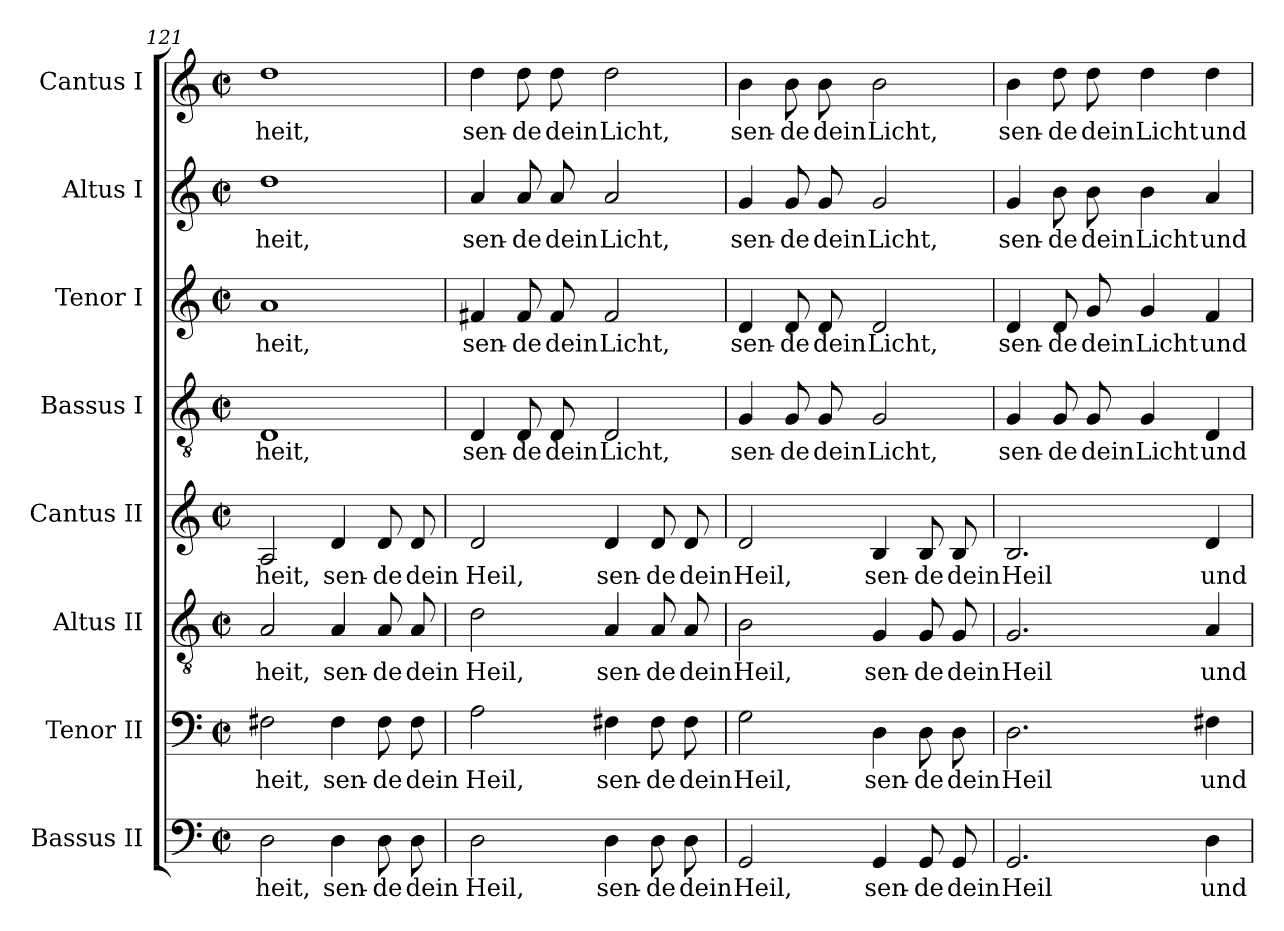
**kern	**text	**kern	**text	**kern	**text	**kern	**text	**kern	**text	**kern	**text	**kern	**text	**kern	**text
*part8	*part8	*part7	*part7	*part6	*part6	*part5	*part5	*part4	*part4	*part3	*part3	*part2	*part2	*part1	*part1
*staff8	*staff8	*staff7	*staff7	*staff6	*staff6	*staff5	*staff5	*staff4	*staff4	*staff3	*staff3	*staff2	*staff2	*staff1	*staff1
*I"Bassus II	*	*I"Tenor II	*	*I"Altus II	*	*I"Cantus II	*	*I"Bassus I	*	*I"Tenor I	*	*I"Altus I	*	*I"Cantus I	*
*I'B2	*	*I'T2	*	*I'A2	*	*I'C2	*	*I'B1	*	*I'T1	*	*I'A1	*	*I'C1	*
*clefF4	*	*clefF4	*	*clefGv2	*	*clefG2	*	*clefGv2	*	*clefG2	*	*clefG2	*	*clefG2	*
*k[]	*	*k[]	*	*k[]	*	*k[]	*	*k[]	*	*k[]	*	*k[]	*	*k[]	*
*C:	*	*C:	*	*C:	*	*C:	*	*C:	*	*C:	*	*C:	*	*C:	*
*M2/2	*	*M2/2	*	*M2/2	*	*M2/2	*	*M2/2	*	*M2/2	*	*M2/2	*	*M2/2	*
*met(c|)	*	*met(c|)	*	*met(c|)	*	*met(c|)	*	*met(c|)	*	*met(c|)	*	*met(c|)	*	*met(c|)	*
=121	=121	=121	=121	=121	=121	=121	=121	=121	=121	=121	=121	=121	=121	=121	=121
!	!LO:LY:b	!	!	!	!	!	!	!	!	!	!	!	!	!	!
!	!	!	!LO:LY:b	!	!	!	!	!	!	!	!	!	!	!	!
!	!	!	!	!	!LO:LY:b	!	!	!	!	!	!	!	!	!	!
!	!	!	!	!	!	!	!LO:LY:b	!	!	!	!	!	!	!	!
!	!	!	!	!	!	!	!	!	!LO:LY:b	!	!	!	!	!	!
!	!	!	!	!	!	!	!	!	!	!	!LO:LY:b	!	!	!	!
!	!	!	!	!	!	!	!	!	!	!	!	!	!LO:LY:b	!	!
!	!	!	!	!	!	!	!	!	!	!	!	!	!	!	!LO:LY:b
2D\	-heit,	2F#X\	-heit,	2A/	-heit,	2A/	-heit,	1D	-heit,	1a	-heit,	1dd	-heit,	1dd	-heit,
!	!LO:LY:b	!	!	!	!	!	!	!	!	!	!	!	!	!	!
!	!	!	!LO:LY:b	!	!	!	!	!	!	!	!	!	!	!	!
!	!	!	!	!	!LO:LY:b	!	!	!	!	!	!	!	!	!	!
!	!	!	!	!	!	!	!LO:LY:b	!	!	!	!	!	!	!	!
4D\	sen-	4F#\	sen-	4A/	sen-	4d/	sen-	.	.	.	.	.	.	.	.
!	!LO:LY:b	!	!	!	!	!	!	!	!	!	!	!	!	!	!
!	!	!	!LO:LY:b	!	!	!	!	!	!	!	!	!	!	!	!
!	!	!	!	!	!LO:LY:b	!	!	!	!	!	!	!	!	!	!
!	!	!	!	!	!	!	!LO:LY:b	!	!	!	!	!	!	!	!
8D\	-de	8F#\	-de	8A/	-de	8d/	-de	.	.	.	.	.	.	.	.
!	!LO:LY:b	!	!	!	!	!	!	!	!	!	!	!	!	!	!
!	!	!	!LO:LY:b	!	!	!	!	!	!	!	!	!	!	!	!
!	!	!	!	!	!LO:LY:b	!	!	!	!	!	!	!	!	!	!
!	!	!	!	!	!	!	!LO:LY:b	!	!	!	!	!	!	!	!
8D\	dein	8F#\	dein	8A/	dein	8d/	dein	.	.	.	.	.	.	.	.
=122	=122	=122	=122	=122	=122	=122	=122	=122	=122	=122	=122	=122	=122	=122	=122
!	!LO:LY:b	!	!	!	!	!	!	!	!	!	!	!	!	!	!
!	!	!	!LO:LY:b	!	!	!	!	!	!	!	!	!	!	!	!
!	!	!	!	!	!LO:LY:b	!	!	!	!	!	!	!	!	!	!
!	!	!	!	!	!	!	!LO:LY:b	!	!	!	!	!	!	!	!
!	!	!	!	!	!	!	!	!	!LO:LY:b	!	!	!	!	!	!
!	!	!	!	!	!	!	!	!	!	!	!LO:LY:b	!	!	!	!
!	!	!	!	!	!	!	!	!	!	!	!	!	!LO:LY:b	!	!
!	!	!	!	!	!	!	!	!	!	!	!	!	!	!	!LO:LY:b
2D\	Heil,	2A\	Heil,	2d\	Heil,	2d/	Heil,	4D/	sen-	4f#X/	sen-	4a/	sen-	4dd\	sen-
!	!	!	!	!	!	!	!	!	!LO:LY:b	!	!	!	!	!	!
!	!	!	!	!	!	!	!	!	!	!	!LO:LY:b	!	!	!	!
!	!	!	!	!	!	!	!	!	!	!	!	!	!LO:LY:b	!	!
!	!	!	!	!	!	!	!	!	!	!	!	!	!	!	!LO:LY:b
.	.	.	.	.	.	.	.	8D/	-de	8f#/	-de	8a/	-de	8dd\	-de
!	!	!	!	!	!	!	!	!	!LO:LY:b	!	!	!	!	!	!
!	!	!	!	!	!	!	!	!	!	!	!LO:LY:b	!	!	!	!
!	!	!	!	!	!	!	!	!	!	!	!	!	!LO:LY:b	!	!
!	!	!	!	!	!	!	!	!	!	!	!	!	!	!	!LO:LY:b
.	.	.	.	.	.	.	.	8D/	dein	8f#/	dein	8a/	dein	8dd\	dein
!	!LO:LY:b	!	!	!	!	!	!	!	!	!	!	!	!	!	!
!	!	!	!LO:LY:b	!	!	!	!	!	!	!	!	!	!	!	!
!	!	!	!	!	!LO:LY:b	!	!	!	!	!	!	!	!	!	!
!	!	!	!	!	!	!	!LO:LY:b	!	!	!	!	!	!	!	!
!	!	!	!	!	!	!	!	!	!LO:LY:b	!	!	!	!	!	!
!	!	!	!	!	!	!	!	!	!	!	!LO:LY:b	!	!	!	!
!	!	!	!	!	!	!	!	!	!	!	!	!	!LO:LY:b	!	!
!	!	!	!	!	!	!	!	!	!	!	!	!	!	!	!LO:LY:b
4D\	sen-	4F#X\	sen-	4A/	sen-	4d/	sen-	2D/	Licht,	2f#/	Licht,	2a/	Licht,	2dd\	Licht,
!	!LO:LY:b	!	!	!	!	!	!	!	!	!	!	!	!	!	!
!	!	!	!LO:LY:b	!	!	!	!	!	!	!	!	!	!	!	!
!	!	!	!	!	!LO:LY:b	!	!	!	!	!	!	!	!	!	!
!	!	!	!	!	!	!	!LO:LY:b	!	!	!	!	!	!	!	!
8D\	-de	8F#\	-de	8A/	-de	8d/	-de	.	.	.	.	.	.	.	.
!	!LO:LY:b	!	!	!	!	!	!	!	!	!	!	!	!	!	!
!	!	!	!LO:LY:b	!	!	!	!	!	!	!	!	!	!	!	!
!	!	!	!	!	!LO:LY:b	!	!	!	!	!	!	!	!	!	!
!	!	!	!	!	!	!	!LO:LY:b	!	!	!	!	!	!	!	!
8D\	dein	8F#\	dein	8A/	dein	8d/	dein	.	.	.	.	.	.	.	.
!!LO:LB:g=z
=123	=123	=123	=123	=123	=123	=123	=123	=123	=123	=123	=123	=123	=123	=123	=123
!	!LO:LY:b	!	!	!	!	!	!	!	!	!	!	!	!	!	!
!	!	!	!LO:LY:b	!	!	!	!	!	!	!	!	!	!	!	!
!	!	!	!	!	!LO:LY:b	!	!	!	!	!	!	!	!	!	!
!	!	!	!	!	!	!	!LO:LY:b	!	!	!	!	!	!	!	!
!	!	!	!	!	!	!	!	!	!LO:LY:b	!	!	!	!	!	!
!	!	!	!	!	!	!	!	!	!	!	!LO:LY:b	!	!	!	!
!	!	!	!	!	!	!	!	!	!	!	!	!	!LO:LY:b	!	!
!	!	!	!	!	!	!	!	!	!	!	!	!	!	!	!LO:LY:b
2GG/	Heil,	2G\	Heil,	2B\	Heil,	2d/	Heil,	4G/	sen-	4d/	sen-	4g/	sen-	4b\	sen-
!	!	!	!	!	!	!	!	!	!LO:LY:b	!	!	!	!	!	!
!	!	!	!	!	!	!	!	!	!	!	!LO:LY:b	!	!	!	!
!	!	!	!	!	!	!	!	!	!	!	!	!	!LO:LY:b	!	!
!	!	!	!	!	!	!	!	!	!	!	!	!	!	!	!LO:LY:b
.	.	.	.	.	.	.	.	8G/	-de	8d/	-de	8g/	-de	8b\	-de
!	!	!	!	!	!	!	!	!	!LO:LY:b	!	!	!	!	!	!
!	!	!	!	!	!	!	!	!	!	!	!LO:LY:b	!	!	!	!
!	!	!	!	!	!	!	!	!	!	!	!	!	!LO:LY:b	!	!
!	!	!	!	!	!	!	!	!	!	!	!	!	!	!	!LO:LY:b
.	.	.	.	.	.	.	.	8G/	dein	8d/	dein	8g/	dein	8b\	dein
!	!LO:LY:b	!	!	!	!	!	!	!	!	!	!	!	!	!	!
!	!	!	!LO:LY:b	!	!	!	!	!	!	!	!	!	!	!	!
!	!	!	!	!	!LO:LY:b	!	!	!	!	!	!	!	!	!	!
!	!	!	!	!	!	!	!LO:LY:b	!	!	!	!	!	!	!	!
!	!	!	!	!	!	!	!	!	!LO:LY:b	!	!	!	!	!	!
!	!	!	!	!	!	!	!	!	!	!	!LO:LY:b	!	!	!	!
!	!	!	!	!	!	!	!	!	!	!	!	!	!LO:LY:b	!	!
!	!	!	!	!	!	!	!	!	!	!	!	!	!	!	!LO:LY:b
4GG/	sen-	4D\	sen-	4G/	sen-	4B/	sen-	2G/	Licht,	2d/	Licht,	2g/	Licht,	2b\	Licht,
!	!LO:LY:b	!	!	!	!	!	!	!	!	!	!	!	!	!	!
!	!	!	!LO:LY:b	!	!	!	!	!	!	!	!	!	!	!	!
!	!	!	!	!	!LO:LY:b	!	!	!	!	!	!	!	!	!	!
!	!	!	!	!	!	!	!LO:LY:b	!	!	!	!	!	!	!	!
8GG/	-de	8D\	-de	8G/	-de	8B/	-de	.	.	.	.	.	.	.	.
!	!LO:LY:b	!	!	!	!	!	!	!	!	!	!	!	!	!	!
!	!	!	!LO:LY:b	!	!	!	!	!	!	!	!	!	!	!	!
!	!	!	!	!	!LO:LY:b	!	!	!	!	!	!	!	!	!	!
!	!	!	!	!	!	!	!LO:LY:b	!	!	!	!	!	!	!	!
8GG/	dein	8D\	dein	8G/	dein	8B/	dein	.	.	.	.	.	.	.	.
=124	=124	=124	=124	=124	=124	=124	=124	=124	=124	=124	=124	=124	=124	=124	=124
!	!LO:LY:b	!	!	!	!	!	!	!	!	!	!	!	!	!	!
!	!	!	!LO:LY:b	!	!	!	!	!	!	!	!	!	!	!	!
!	!	!	!	!	!LO:LY:b	!	!	!	!	!	!	!	!	!	!
!	!	!	!	!	!	!	!LO:LY:b	!	!	!	!	!	!	!	!
!	!	!	!	!	!	!	!	!	!LO:LY:b	!	!	!	!	!	!
!	!	!	!	!	!	!	!	!	!	!	!LO:LY:b	!	!	!	!
!	!	!	!	!	!	!	!	!	!	!	!	!	!LO:LY:b	!	!
!	!	!	!	!	!	!	!	!	!	!	!	!	!	!	!LO:LY:b
2.GG/	Heil	2.D\	Heil	2.G/	Heil	2.B/	Heil	4G/	sen-	4d/	sen-	4g/	sen-	4b\	sen-
!	!	!	!	!	!	!	!	!	!LO:LY:b	!	!	!	!	!	!
!	!	!	!	!	!	!	!	!	!	!	!LO:LY:b	!	!	!	!
!	!	!	!	!	!	!	!	!	!	!	!	!	!LO:LY:b	!	!
!	!	!	!	!	!	!	!	!	!	!	!	!	!	!	!LO:LY:b
.	.	.	.	.	.	.	.	8G/	-de	8d/	-de	8b\	-de	8dd\	-de
!	!	!	!	!	!	!	!	!	!LO:LY:b	!	!	!	!	!	!
!	!	!	!	!	!	!	!	!	!	!	!LO:LY:b	!	!	!	!
!	!	!	!	!	!	!	!	!	!	!	!	!	!LO:LY:b	!	!
!	!	!	!	!	!	!	!	!	!	!	!	!	!	!	!LO:LY:b
.	.	.	.	.	.	.	.	8G/	dein	8g/	dein	8b\	dein	8dd\	dein
!	!	!	!	!	!	!	!	!	!LO:LY:b	!	!	!	!	!	!
!	!	!	!	!	!	!	!	!	!	!	!LO:LY:b	!	!	!	!
!	!	!	!	!	!	!	!	!	!	!	!	!	!LO:LY:b	!	!
!	!	!	!	!	!	!	!	!	!	!	!	!	!	!	!LO:LY:b
.	.	.	.	.	.	.	.	4G/	Licht	4g/	Licht	4b\	Licht	4dd\	Licht
!	!LO:LY:b	!	!	!	!	!	!	!	!	!	!	!	!	!	!
!	!	!	!LO:LY:b	!	!	!	!	!	!	!	!	!	!	!	!
!	!	!	!	!	!LO:LY:b	!	!	!	!	!	!	!	!	!	!
!	!	!	!	!	!	!	!LO:LY:b	!	!	!	!	!	!	!	!
!	!	!	!	!	!	!	!	!	!LO:LY:b	!	!	!	!	!	!
!	!	!	!	!	!	!	!	!	!	!	!LO:LY:b	!	!	!	!
!	!	!	!	!	!	!	!	!	!	!	!	!	!LO:LY:b	!	!
!	!	!	!	!	!	!	!	!	!	!	!	!	!	!	!LO:LY:b
4D\	und	4F#X\	und	4A/	und	4d/	und	4D/	und	4f/	und	4a/	und	4dd\	und
=	=	=	=	=	=	=	=	=	=	=	=	=	=	=	=
*-	*-	*-	*-	*-	*-	*-	*-	*-	*-	*-	*-	*-	*-	*-	*-
